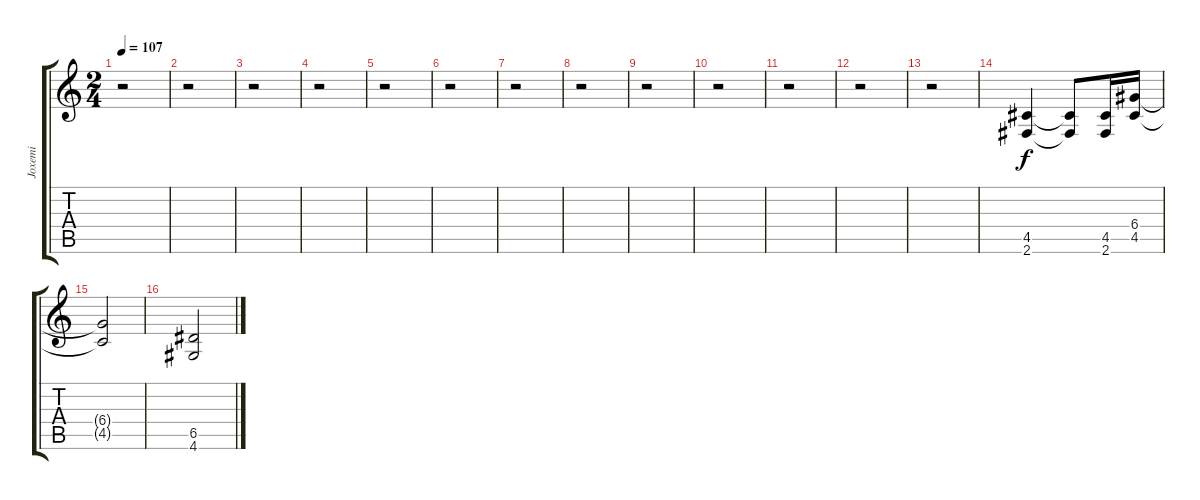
\track ("Joxemi" "Joxemi") {instrument distortionguitar}
\staff {score tabs}
\tuning (E4 B3 G3 D3 A2 E2) {hide}
\ts (2 4)
\tempo 107
\clef g2
\ks c
r.2{dy f} |
r.2 |
r.2 |
r.2 |
r.2 |
r.2 |
r.2 |
r.2 |
r.2 |
r.2 |
r.2 |
r.2 |
r.2 |
(4.5 2.6).4 (4.5{t} 2.6{t}).8 (4.5 2.6).16 (6.4 4.5).16 |
(6.4{t} 4.5{t}).2 |
(6.5 4.6).2
